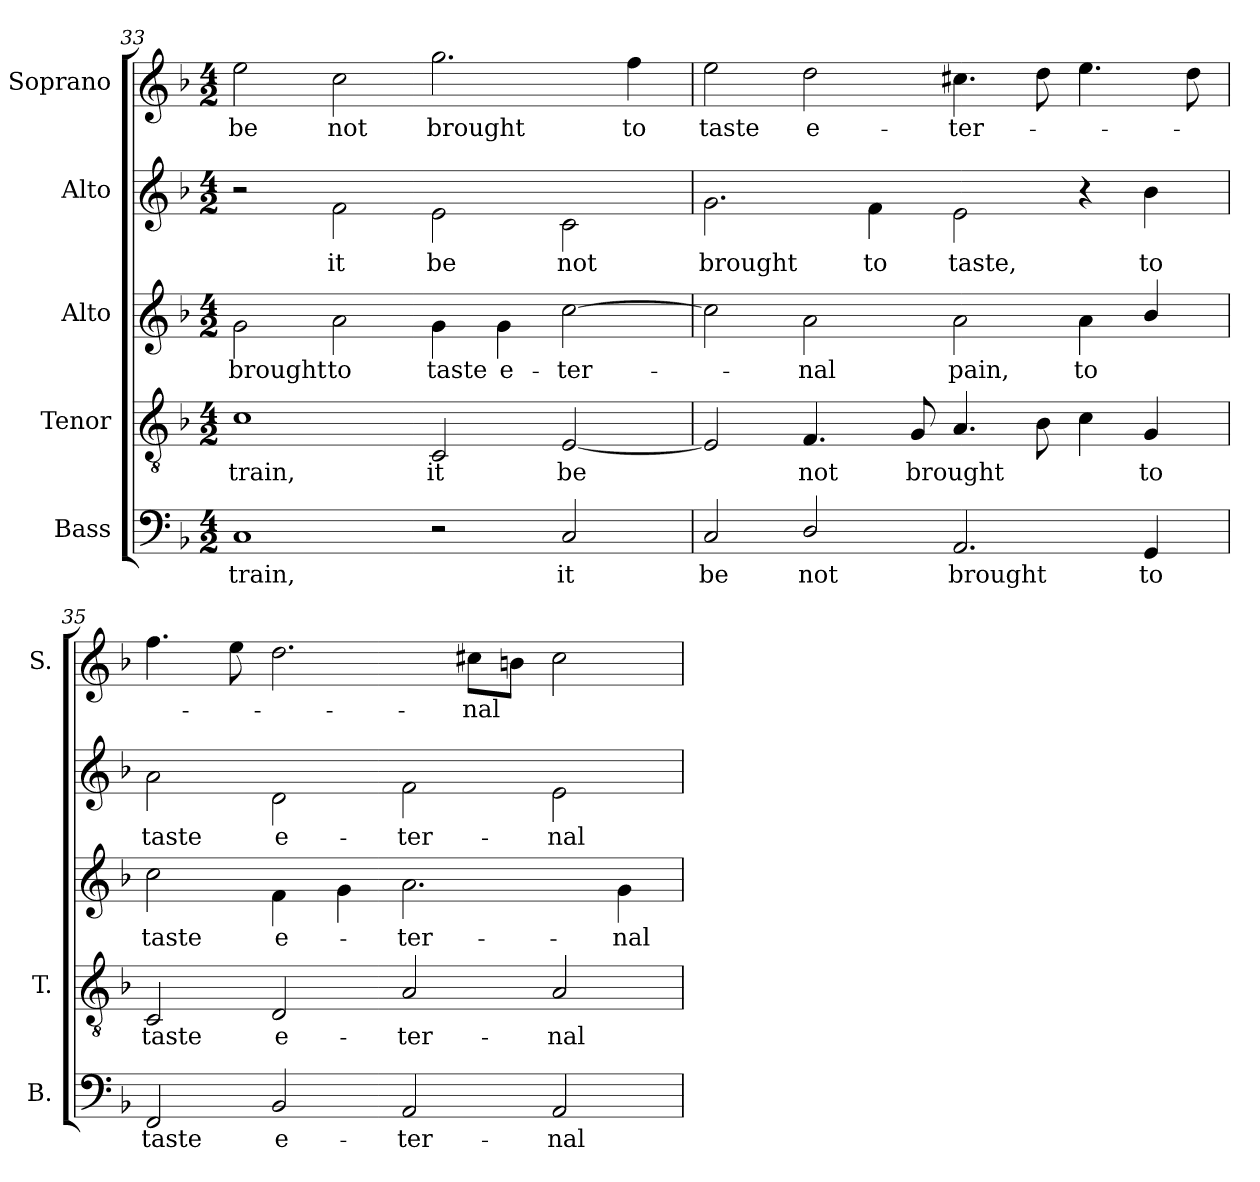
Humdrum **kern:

**kern	**text	**kern	**text	**kern	**text	**kern	**text	**kern	**text
*part5	*part5	*part4	*part4	*part3	*part3	*part2	*part2	*part1	*part1
*staff5	*staff5	*staff4	*staff4	*staff3	*staff3	*staff2	*staff2	*staff1	*staff1
*I"Bass	*	*I"Tenor	*	*I"Alto	*	*I"Alto	*	*I"Soprano	*
*I'B.	*	*I'T.	*	*	*	*	*	*I'S.	*
*clefF4	*	*clefGv2	*	*clefG2	*	*clefG2	*	*clefG2	*
*	*	*ITrd7c12	*	*	*	*	*	*	*
*k[b-]	*	*k[b-]	*	*k[b-]	*	*k[b-]	*	*k[b-]	*
*F:	*	*F:	*	*F:	*	*F:	*	*F:	*
*M4/2	*	*M4/2	*	*M4/2	*	*M4/2	*	*M4/2	*
=33	=33	=33	=33	=33	=33	=33	=33	=33	=33
!	!LO:LY:b:color=#000000	!	!	!	!	!	!	!	!
!	!	!	!LO:LY:b:color=#000000	!	!	!	!	!	!
!	!	!	!	!	!LO:LY:b:color=#000000	!	!	!	!
!	!	!	!	!	!	!	!	!	!LO:LY:b:color=#000000
1Ci	train,	1Ci	train,	2gi\	brought	2r	.	2eei\	be
!	!	!	!	!	!LO:LY:b:color=#000000	!	!	!	!
!	!	!	!	!	!	!	!LO:LY:b:color=#000000	!	!
!	!	!	!	!	!	!	!	!	!LO:LY:b:color=#000000
.	.	.	.	2ai\	to	2fi\	it	2cci\	not
!	!	!	!LO:LY:b:color=#000000	!	!	!	!	!	!
!	!	!	!	!	!LO:LY:b:color=#000000	!	!	!	!
!	!	!	!	!	!	!	!LO:LY:b:color=#000000	!	!
!	!	!	!	!	!	!	!	!	!LO:LY:b:color=#000000
2r	.	2CCi/	it	4gi\	taste	2ei\	be	2.ggi\	brought
!	!	!	!	!	!LO:LY:b:color=#000000	!	!	!	!
.	.	.	.	4gi\	e-	.	.	.	.
!	!LO:LY:b:color=#000000	!	!	!	!	!	!	!	!
!	!	!	!LO:LY:b:color=#000000	!	!	!	!	!	!
!	!	!	!	!	!LO:LY:b:color=#000000	!	!	!	!
!	!	!	!	!	!	!	!LO:LY:b:color=#000000	!	!
2Ci/	it	[2EEi/	be	[2cci\	-ter-	2ci\	not	.	.
!	!	!	!	!	!	!	!	!	!LO:LY:b:color=#000000
.	.	.	.	.	.	.	.	4ffi\	to
=34	=34	=34	=34	=34	=34	=34	=34	=34	=34
!	!LO:LY:b:color=#000000	!	!	!	!	!	!	!	!
!	!	!	!	!	!	!	!LO:LY:b:color=#000000	!	!
!	!	!	!	!	!	!	!	!	!LO:LY:b:color=#000000
2Ci/	be	2EEi/]	.	2cci\]	.	2.gi\	brought	2eei\	taste
!	!LO:LY:b:color=#000000	!	!	!	!	!	!	!	!
!	!	!	!LO:LY:b:color=#000000	!	!	!	!	!	!
!	!	!	!	!	!LO:LY:b:color=#000000	!	!	!	!
!	!	!	!	!	!	!	!	!	!LO:LY:b:color=#000000
2Di/	not	4.FFi/	not	2ai\	-nal	.	.	2ddi\	e-
!	!	!	!	!	!	!	!LO:LY:b:color=#000000	!	!
.	.	.	.	.	.	4fi\	to	.	.
!	!	!	!LO:LY:b:color=#000000	!	!	!	!	!	!
.	.	8GGi/	brought	.	.	.	.	.	.
!	!LO:LY:b:color=#000000	!	!	!	!	!	!	!	!
!	!	!	!	!	!LO:LY:b:color=#000000	!	!	!	!
!	!	!	!	!	!	!	!LO:LY:b:color=#000000	!	!
!	!	!	!	!	!	!	!	!	!LO:LY:b:color=#000000
2.AAi/	brought	4.AAi/	.	2ai\	pain,	2ei\	taste,	4.cc#Xi\	-ter-
.	.	8BB-i\	.	.	.	.	.	8ddi\	.
!	!	!	!	!	!LO:LY:b:color=#000000	!	!	!	!
.	.	4Ci\	.	4ai\	to	4r	.	4.eei\	.
!	!LO:LY:b:color=#000000	!	!	!	!	!	!	!	!
!	!	!	!LO:LY:b:color=#000000	!	!	!	!	!	!
!	!	!	!	!	!	!	!LO:LY:b:color=#000000	!	!
4GGi/	to	4GGi/	to	4b-i/	.	4b-i\	to	.	.
.	.	.	.	.	.	.	.	8ddi\	.
=35	=35	=35	=35	=35	=35	=35	=35	=35	=35
!	!LO:LY:b:color=#000000	!	!	!	!	!	!	!	!
!	!	!	!LO:LY:b:color=#000000	!	!	!	!	!	!
!	!	!	!	!	!LO:LY:b:color=#000000	!	!	!	!
!	!	!	!	!	!	!	!LO:LY:b:color=#000000	!	!
2FFi/	taste	2CCi/	taste	2cci\	taste	2ai\	taste	4.ffi\	.
.	.	.	.	.	.	.	.	8eei\	.
!	!LO:LY:b:color=#000000	!	!	!	!	!	!	!	!
!	!	!	!LO:LY:b:color=#000000	!	!	!	!	!	!
!	!	!	!	!	!LO:LY:b:color=#000000	!	!	!	!
!	!	!	!	!	!	!	!LO:LY:b:color=#000000	!	!
2BB-i/	e-	2DDi/	e-	4fi\	e-	2di\	e-	2.ddi\	.
.	.	.	.	4gi\	.	.	.	.	.
!	!LO:LY:b:color=#000000	!	!	!	!	!	!	!	!
!	!	!	!LO:LY:b:color=#000000	!	!	!	!	!	!
!	!	!	!	!	!LO:LY:b:color=#000000	!	!	!	!
!	!	!	!	!	!	!	!LO:LY:b:color=#000000	!	!
2AAi/	-ter-	2AAi/	-ter-	2.ai\	-ter-	2fi\	-ter-	.	.
!	!	!	!	!	!	!	!	!	!LO:LY:b:color=#000000
.	.	.	.	.	.	.	.	8cc#Xi\L	-nal
.	.	.	.	.	.	.	.	8bni\J	.
!	!LO:LY:b:color=#000000	!	!	!	!	!	!	!	!
!	!	!	!LO:LY:b:color=#000000	!	!	!	!	!	!
!	!	!	!	!	!	!	!LO:LY:b:color=#000000	!	!
2AAi/	-nal	2AAi/	-nal	.	.	2ei\	-nal	2cc#i\	.
!	!	!	!	!	!LO:LY:b:color=#000000	!	!	!	!
.	.	.	.	4gi\	-nal	.	.	.	.
=	=	=	=	=	=	=	=	=	=
*-	*-	*-	*-	*-	*-	*-	*-	*-	*-
